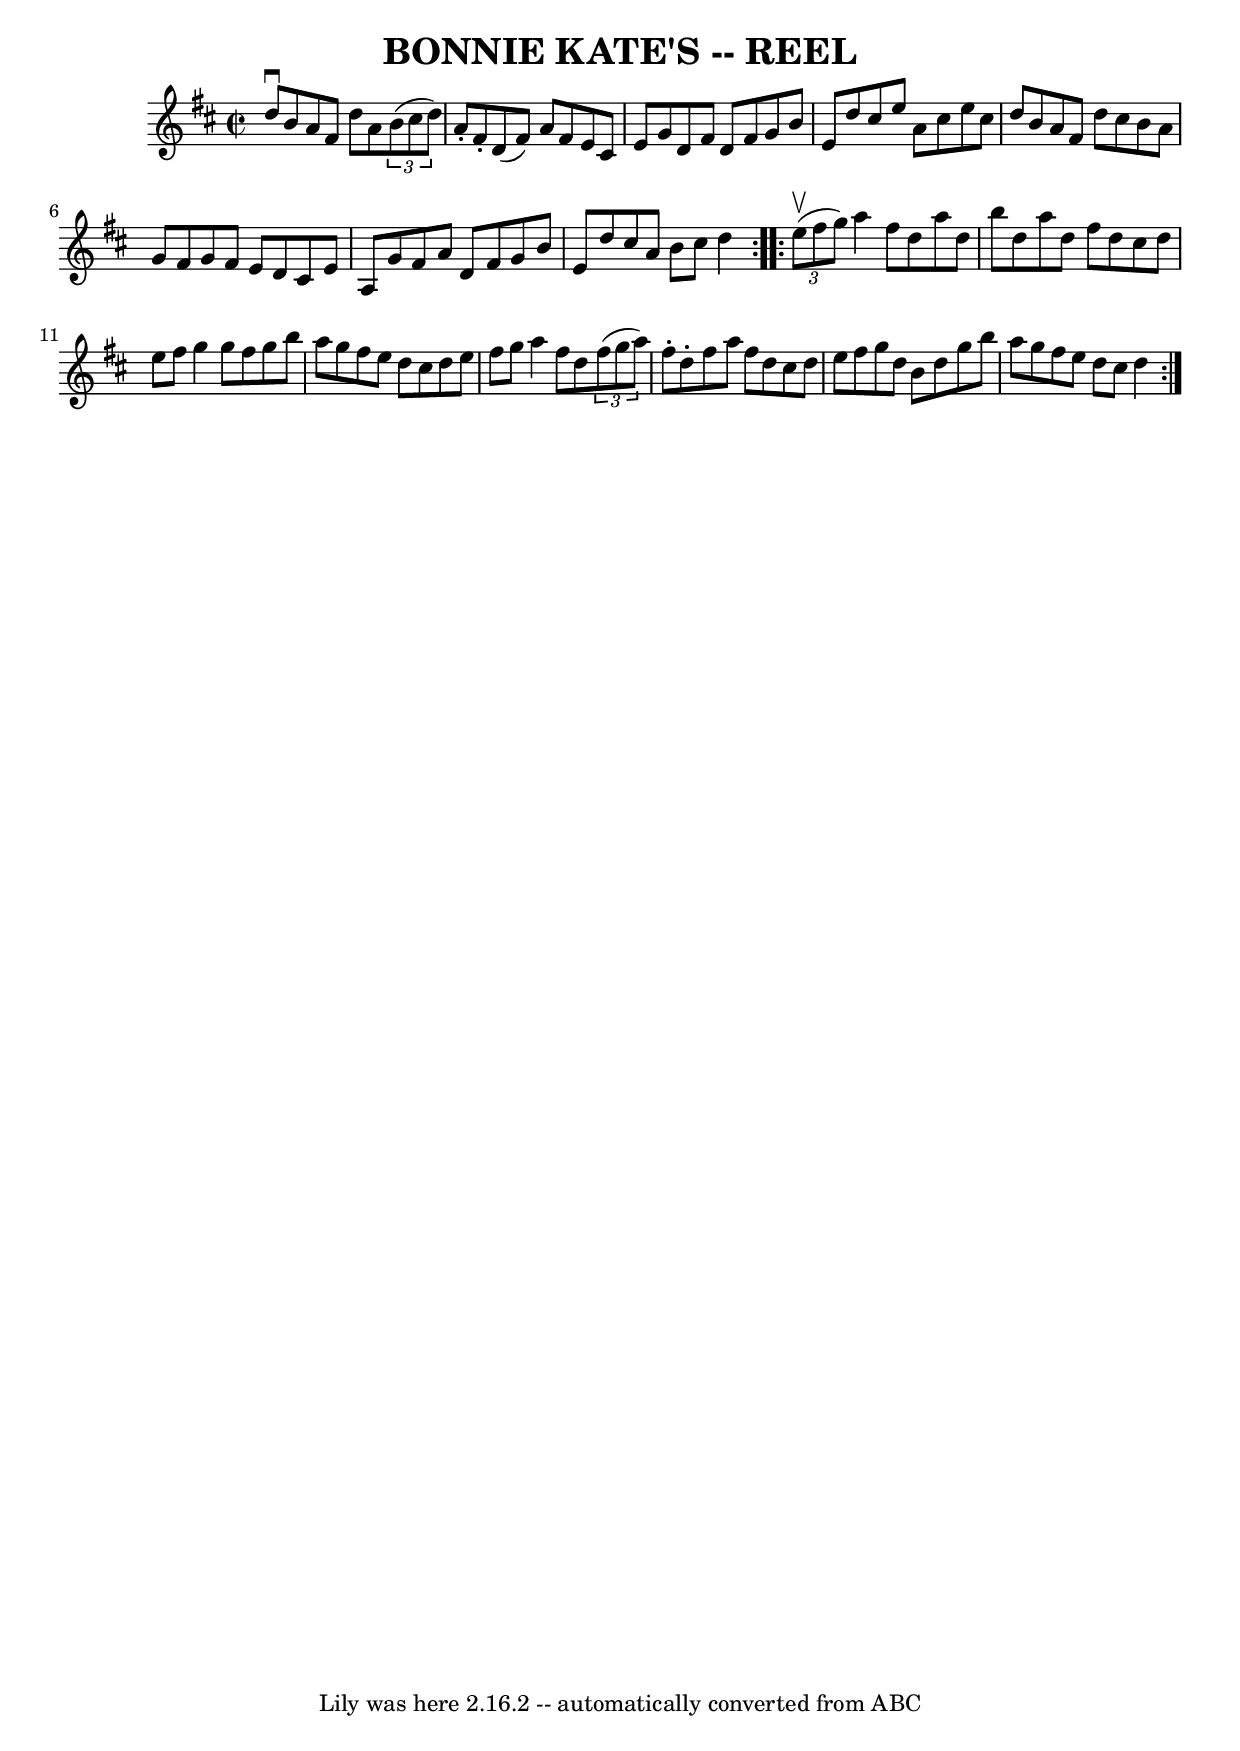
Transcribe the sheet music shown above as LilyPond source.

\version "2.16.2"
\include "Mammoth.ily"
\header {
  %% book = "Ryan's Mammoth Collection of Fiddle Tunes"
  crossRefNumber = "1"
  footnotes = ""
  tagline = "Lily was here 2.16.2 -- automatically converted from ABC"
  title = "BONNIE KATE'S -- REEL"

}
voicedefault =  {



  \repeat volta 2 {

    \override Staff.TimeSignature #'style = #'C
    \time 2/2 
    \key d \major
    d''8^\downbow b'8        |
    a'8 fis'8  
    d''8 a'8    \times 2/3 { b'8 (cis''8 d''8) 
			   } a'8-. fis'8-.   |
    d'8 (fis'8) a'8 fis'8 e'8 cis'8 e'8 g'8   |
    d'8 fis'8 d'8 fis'8 g'8 b'8 e'8 d''8     |
    cis''8 e''8 a'8 cis''8 e''8 cis''8 d''8 b'8      |
    a'8 fis'8 d''8 cis''8 b'8 a'8 g'8 fis'8     |
    g'8 fis'8 e'8 d'8 cis'8 e'8 a8 g'8    |
    
    fis'8 a'8 d'8 fis'8 g'8 b'8 e'8 d''8    |
    cis''8 
    a'8 b'8 cis''8 d''4    
  }     
  \repeat volta 2 {
    \times 2/3 {   
      e''8 (^\upbow fis''8 g''8) 
    }       |
    a''4 fis''8 d''8    
    a''8 d''8 b''8 d''8    |
    a''8 d''8 fis''8 d''8    
    cis''8 d''8 e''8 fis''8    |
    g''4 g''8 fis''8 g''8   
    b''8 a''8 g''8    |
    fis''8 e''8 d''8 cis''8 d''8    
    e''8 fis''8 g''8        |
    a''4 fis''8 d''8    \times 2/3 { 
      fis''8 (g''8 a''8) 
    } fis''8-. d''8-.   |
    fis''8    
    a''8 fis''8 d''8 cis''8 d''8 e''8 fis''8    |
    g''8   
    d''8 b'8 d''8 g''8 b''8 a''8 g''8    |
    fis''8    
    e''8 d''8 cis''8 d''4    
  }   

}

\score{
  <<

    \context Staff="default"
    {
      \voicedefault 
      
    }

  >>
  \layout {
    
  }
  \midi {
  }

}
